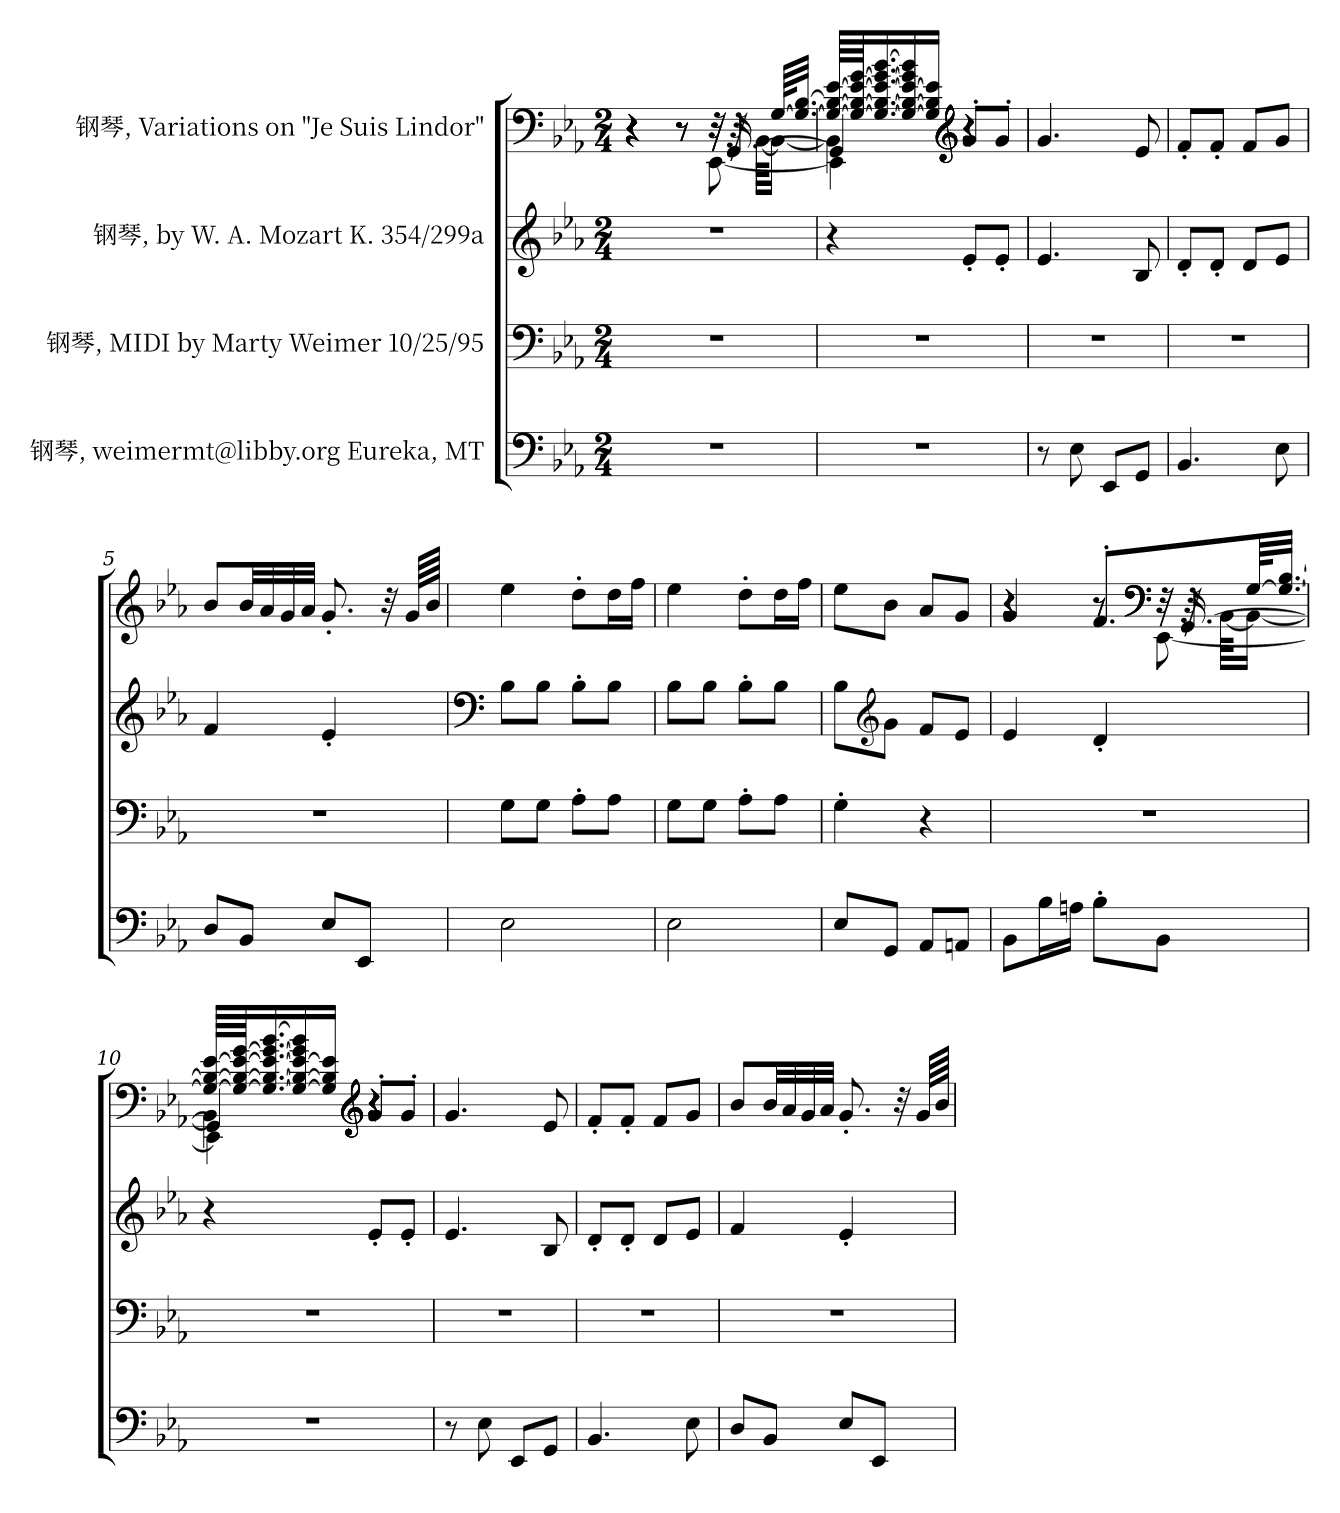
**kern	**kern	**kern	**kern
*part4	*part3	*part2	*part1
*staff4	*staff3	*staff2	*staff1
*I"钢琴, weimermt@libby.org  Eureka, MT	*I"钢琴, MIDI by Marty Weimer 10/25/95	*I"钢琴, by W. A. Mozart  K. 354/299a	*I"钢琴, Variations on &quot;Je Suis Lindor&quot;
*clefF4	*clefF4	*clefG2	*clefF4
*k[b-e-a-]	*k[b-e-a-]	*k[b-e-a-]	*k[b-e-a-]
*M2/4	*M2/4	*M2/4	*M2/4
*MM72	*MM72	*MM72	*MM72
=1	=1	=1	=1
*	*	*	*^
*	*	*	*	*^
*	*	*	*	*	*^
2r	2r	2r	4r	4r	4r	4r
.	.	.	8r	8r	8r	8r
.	.	.	16r	32r	32r	[8EE-\
.	.	.	.	64r	[16.GG/	.
.	.	.	.	[64BB-\KKLL	.	.
.	.	.	[64G/KLLL	16BB-\JJ_	.	.
.	.	.	32.G/_ [32.B-/JJJ	.	.	.
=2	=2	=2	=2	=2	=2	=2
2r	2r	4r	64G/_ 64B-/_ [64e-/LLLL	4BB-\]	4GG/]	4EE-\]
.	.	.	64G/_ 64B-/_ 64e-/_ [64g/JJ	.	.	.
.	.	.	16.G/_ 16.B-/_ 16.e-/_ 16.g/_ [16.b-/	.	.	.
.	.	.	16G/_ 16B-/_ 16e-/_ 16g/] 16b-/]	.	.	.
.	.	.	16G/] 16B-/] 16e-/]JJ	.	.	.
*	*	*	*clefG2	*	*	*
.	.	8e-'/L	8g'/L	4r	4r	4r
.	.	8e-'/J	8g'/J	.	.	.
*	*	*	*v	*v	*v	*v
!!LO:LB:g=z
=3	=3	=3	=3
8r	2r	4.e-/	4.g/
8E-\	.	.	.
8EE-/L	.	.	.
8GG/J	.	8B-/	8e-/
=4	=4	=4	=4
4.BB-/	2r	8d'/L	8f'/L
.	.	8d'/J	8f'/J
.	.	8d/L	8f/L
8E-\	.	8e-/J	8g/J
=5	=5	=5	=5
8D/L	2r	4f/	8b-/L
8BB-/J	.	.	32b-/LL
.	.	.	32a-/
.	.	.	32g/
.	.	.	32a-/JJJ
8E-/L	.	4e-'/	8.g'/
8EE-/J	.	.	.
.	.	.	32r
.	.	.	64g/LLLL
.	.	.	64b-/JJJJ
=6	=6	=6	=6
*	*	*clefF4	*
2E-\	8G\L	8B-\L	4ee-\
.	8G\J	8B-\J	.
.	8A-'\L	8B-'\L	8dd'\L
.	8A-\J	8B-\J	16dd\L
.	.	.	16ff\JJ
=7	=7	=7	=7
2E-\	8G\L	8B-\L	4ee-\
.	8G\J	8B-\J	.
.	8A-'\L	8B-'\L	8dd'\L
.	8A-\J	8B-\J	16dd\L
.	.	.	16ff\JJ
=8	=8	=8	=8
8E-/L	4G'\	8B-\L	8ee-\L
*	*	*clefG2	*
8GG/J	.	8g\J	8b-\J
8AA-/L	4r	8f/L	8a-/L
8AAn/J	.	8e-/J	8g/J
!!LO:LB:g=z
=9	=9	=9	=9
*	*	*	*^
*	*	*	*	*^
*	*	*	*	*	*^
8BB-\L	2r	4e-/	4g/	4r	4r	4r
16B-\L	.	.	.	.	.	.
16An\JJ	.	.	.	.	.	.
8B-'\L	.	4d'/	8.f'/L	8r	8r	8r
*	*	*	*clefF4	*	*	*
8BB-\J	.	.	.	32r	32r	[8EE-\
.	.	.	.	64r	[16.GG/	.
.	.	.	.	[64BB-\KKLL	.	.
.	.	.	[64G/KLL	16BB-\JJ_	.	.
.	.	.	32.G/_ [32.B-/JJJ	.	.	.
=10	=10	=10	=10	=10	=10	=10
2r	2r	4r	64G/_ 64B-/_ [64e-/LLLL	4BB-\]	4GG/]	4EE-\]
.	.	.	64G/_ 64B-/_ 64e-/_ [64g/JJ	.	.	.
.	.	.	16.G/_ 16.B-/_ 16.e-/_ 16.g/_ [16.b-/	.	.	.
.	.	.	16G/_ 16B-/_ 16e-/_ 16g/] 16b-/]	.	.	.
.	.	.	16G/] 16B-/] 16e-/]JJ	.	.	.
*	*	*	*clefG2	*	*	*
.	.	8e-'/L	8g'/L	4r	4r	4r
.	.	8e-'/J	8g'/J	.	.	.
*	*	*	*v	*v	*v	*v
=11	=11	=11	=11
8r	2r	4.e-/	4.g/
8E-\	.	.	.
8EE-/L	.	.	.
8GG/J	.	8B-/	8e-/
=12	=12	=12	=12
4.BB-/	2r	8d'/L	8f'/L
.	.	8d'/J	8f'/J
.	.	8d/L	8f/L
8E-\	.	8e-/J	8g/J
!!LO:PB:g=z
=13	=13	=13	=13
8D/L	2r	4f/	8b-/L
8BB-/J	.	.	32b-/LL
.	.	.	32a-/
.	.	.	32g/
.	.	.	32a-/JJJ
8E-/L	.	4e-'/	8.g'/
8EE-/J	.	.	.
.	.	.	32r
.	.	.	64g/LLLL
.	.	.	64b-/JJJJ
=	=	=	=
*-	*-	*-	*-
